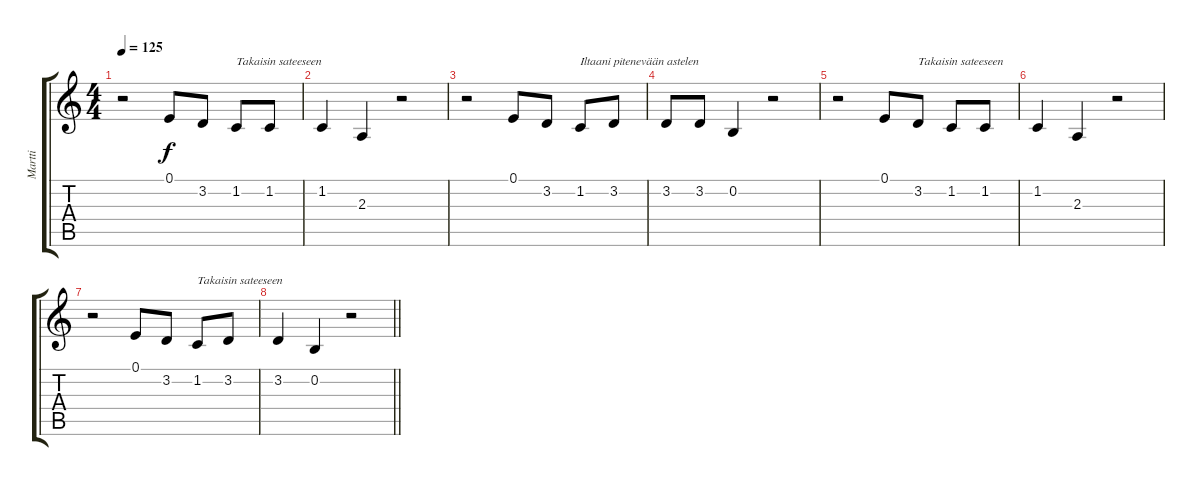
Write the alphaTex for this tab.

\track ("Martti" "Martti") {instrument cello}
\staff {score tabs}
\tuning (E4 B3 G3 D3 A2 E2) {hide}
\ts (4 4)
\tempo 125
\clef g2
\ks c
r.2{dy f} 0.1.8 3.2.8 1.2.8{txt "Takaisin sateeseen"} 1.2.8 |
1.2.4 2.3.4 r.2 |
r.2 0.1.8 3.2.8 1.2.8{txt "Iltaani pitenevään astelen"} 3.2.8 |
3.2.8 3.2.8 0.2.4 r.2 |
r.2{volume 8} 0.1.8 3.2.8{txt "Takaisin sateeseen"} 1.2.8 1.2.8 |
1.2.4 2.3.4{volume 6} r.2 |
r.2 0.1.8{volume 4} 3.2.8 1.2.8{txt "Takaisin sateeseen"} 3.2.8 |
\barLineRight lightlight
3.2.4 0.2.4{volume 2} r.2
